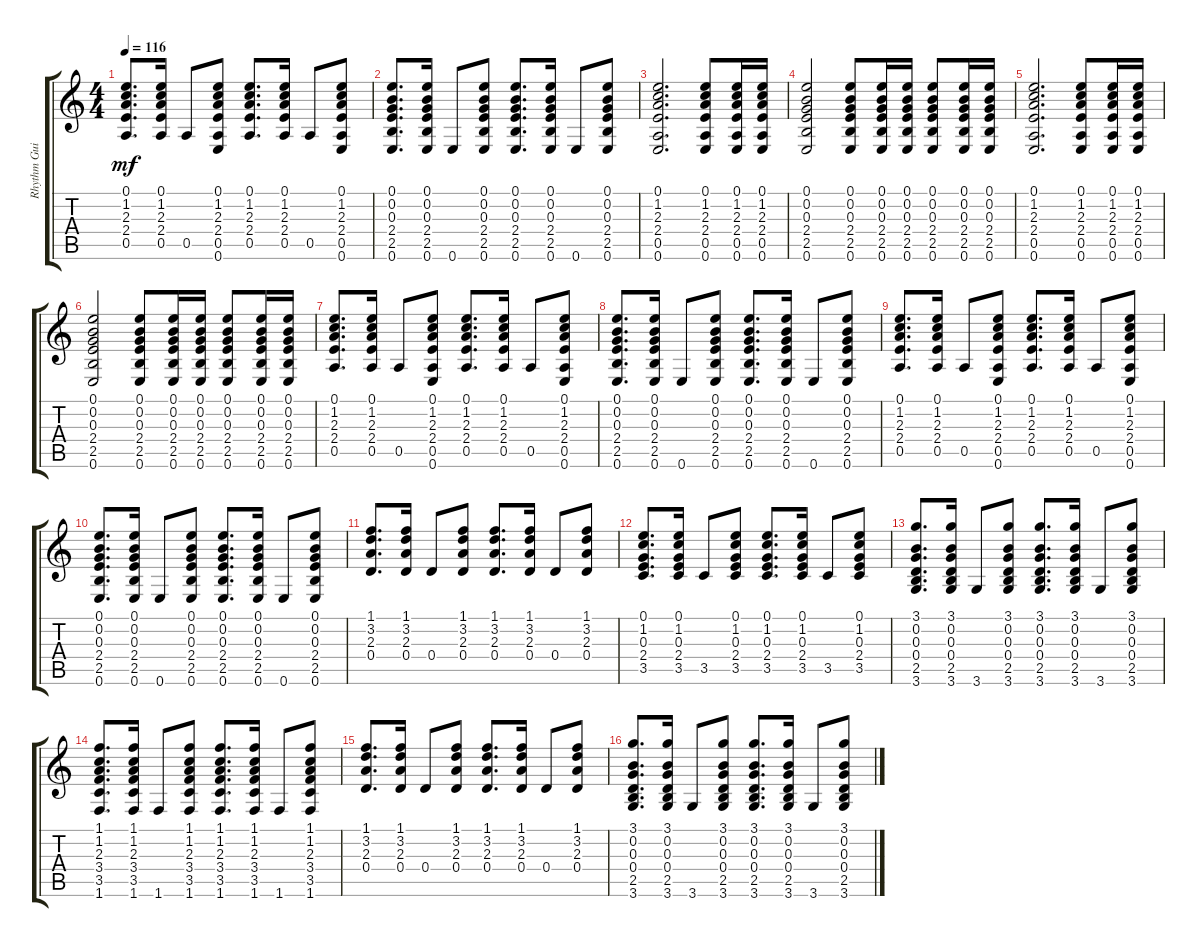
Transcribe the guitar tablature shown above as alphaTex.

\track ("Rhythm Guitar" "Rhythm Gui") {instrument acousticguitarsteel}
\staff {score tabs}
\tuning (E4 B3 G3 D3 A2 E2) {hide}
\ts (4 4)
\tempo 116
\clef g2
\ks c
(0.1 1.2 2.3 2.4 0.5).8{d dy mf} (0.1 1.2 2.3 2.4 0.5).16 0.5.8 (0.1 1.2 2.3 2.4 0.5 0.6).8 (0.1 1.2 2.3 2.4 0.5).8{d} (0.1 1.2 2.3 2.4 0.5).16 0.5.8 (0.1 1.2 2.3 2.4 0.5 0.6).8 |
(0.1 0.2 0.3 2.4 2.5 0.6).8{d} (0.1 0.2 0.3 2.4 2.5 0.6).16 0.6.8 (0.1 0.2 0.3 2.4 2.5 0.6).8 (0.1 0.2 0.3 2.4 2.5 0.6).8{d} (0.1 0.2 0.3 2.4 2.5 0.6).16 0.6.8 (0.1 0.2 0.3 2.4 2.5 0.6).8 |
(0.1 1.2 2.3 2.4 0.5 0.6).2{d} (0.1 1.2 2.3 2.4 0.5 0.6).8 (0.1 1.2 2.3 2.4 0.5 0.6).16 (0.1 1.2 2.3 2.4 0.5 0.6).16 |
(0.1 0.2 0.3 2.4 2.5 0.6).2 (0.1 0.2 0.3 2.4 2.5 0.6).8 (0.1 0.2 0.3 2.4 2.5 0.6).16 (0.1 0.2 0.3 2.4 2.5 0.6).16 (0.1 0.2 0.3 2.4 2.5 0.6).8 (0.1 0.2 0.3 2.4 2.5 0.6).16 (0.1 0.2 0.3 2.4 2.5 0.6).16 |
(0.1 1.2 2.3 2.4 0.5 0.6).2{d} (0.1 1.2 2.3 2.4 0.5 0.6).8 (0.1 1.2 2.3 2.4 0.5 0.6).16 (0.1 1.2 2.3 2.4 0.5 0.6).16 |
(0.1 0.2 0.3 2.4 2.5 0.6).2 (0.1 0.2 0.3 2.4 2.5 0.6).8 (0.1 0.2 0.3 2.4 2.5 0.6).16 (0.1 0.2 0.3 2.4 2.5 0.6).16 (0.1 0.2 0.3 2.4 2.5 0.6).8 (0.1 0.2 0.3 2.4 2.5 0.6).16 (0.1 0.2 0.3 2.4 2.5 0.6).16 |
(0.1 1.2 2.3 2.4 0.5).8{d} (0.1 1.2 2.3 2.4 0.5).16 0.5.8 (0.1 1.2 2.3 2.4 0.5 0.6).8 (0.1 1.2 2.3 2.4 0.5).8{d} (0.1 1.2 2.3 2.4 0.5).16 0.5.8 (0.1 1.2 2.3 2.4 0.5 0.6).8 |
(0.1 0.2 0.3 2.4 2.5 0.6).8{d} (0.1 0.2 0.3 2.4 2.5 0.6).16 0.6.8 (0.1 0.2 0.3 2.4 2.5 0.6).8 (0.1 0.2 0.3 2.4 2.5 0.6).8{d} (0.1 0.2 0.3 2.4 2.5 0.6).16 0.6.8 (0.1 0.2 0.3 2.4 2.5 0.6).8 |
(0.1 1.2 2.3 2.4 0.5).8{d} (0.1 1.2 2.3 2.4 0.5).16 0.5.8 (0.1 1.2 2.3 2.4 0.5 0.6).8 (0.1 1.2 2.3 2.4 0.5).8{d} (0.1 1.2 2.3 2.4 0.5).16 0.5.8 (0.1 1.2 2.3 2.4 0.5 0.6).8 |
(0.1 0.2 0.3 2.4 2.5 0.6).8{d} (0.1 0.2 0.3 2.4 2.5 0.6).16 0.6.8 (0.1 0.2 0.3 2.4 2.5 0.6).8 (0.1 0.2 0.3 2.4 2.5 0.6).8{d} (0.1 0.2 0.3 2.4 2.5 0.6).16 0.6.8 (0.1 0.2 0.3 2.4 2.5 0.6).8 |
(1.1 3.2 2.3 0.4).8{d} (1.1 3.2 2.3 0.4).16 0.4.8 (1.1 3.2 2.3 0.4).8 (1.1 3.2 2.3 0.4).8{d} (1.1 3.2 2.3 0.4).16 0.4.8 (1.1 3.2 2.3 0.4).8 |
(0.1 1.2 0.3 2.4 3.5).8{d} (0.1 1.2 0.3 2.4 3.5).16 3.5.8 (0.1 1.2 0.3 2.4 3.5).8 (0.1 1.2 0.3 2.4 3.5).8{d} (0.1 1.2 0.3 2.4 3.5).16 3.5.8 (0.1 1.2 0.3 2.4 3.5).8 |
(3.1 0.2 0.3 0.4 2.5 3.6).8{d} (3.1 0.2 0.3 0.4 2.5 3.6).16 3.6.8 (3.1 0.2 0.3 0.4 2.5 3.6).8 (3.1 0.2 0.3 0.4 2.5 3.6).8{d} (3.1 0.2 0.3 0.4 2.5 3.6).16 3.6.8 (3.1 0.2 0.3 0.4 2.5 3.6).8 |
(1.1 1.2 2.3 3.4 3.5 1.6).8{d} (1.1 1.2 2.3 3.4 3.5 1.6).16 1.6.8 (1.1 1.2 2.3 3.4 3.5 1.6).8 (1.1 1.2 2.3 3.4 3.5 1.6).8{d} (1.1 1.2 2.3 3.4 3.5 1.6).16 1.6.8 (1.1 1.2 2.3 3.4 3.5 1.6).8 |
(1.1 3.2 2.3 0.4).8{d} (1.1 3.2 2.3 0.4).16 0.4.8 (1.1 3.2 2.3 0.4).8 (1.1 3.2 2.3 0.4).8{d} (1.1 3.2 2.3 0.4).16 0.4.8 (1.1 3.2 2.3 0.4).8 |
(3.1 0.2 0.3 0.4 2.5 3.6).8{d} (3.1 0.2 0.3 0.4 2.5 3.6).16 3.6.8 (3.1 0.2 0.3 0.4 2.5 3.6).8 (3.1 0.2 0.3 0.4 2.5 3.6).8{d} (3.1 0.2 0.3 0.4 2.5 3.6).16 3.6.8 (3.1 0.2 0.3 0.4 2.5 3.6).8
